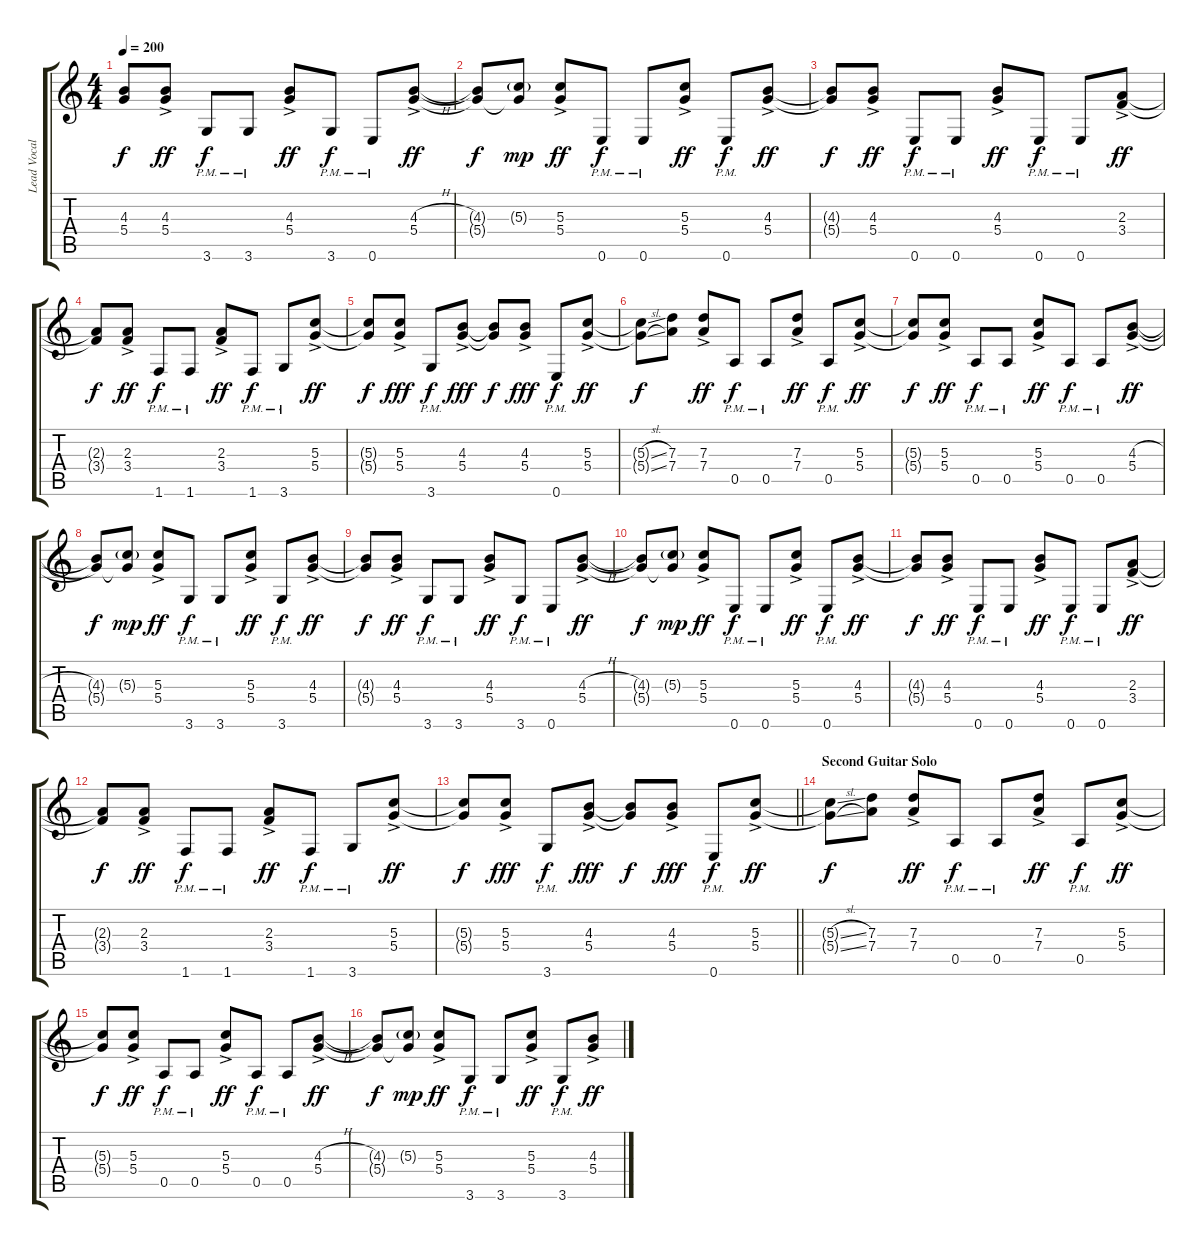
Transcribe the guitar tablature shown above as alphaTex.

\track ("Lead Vocals , Guitar - Matt Heafy" "Lead Vocal") {instrument distortionguitar}
\staff {score tabs}
\tuning (E4 B3 G3 D3 A2 E2) {hide}
\ts (4 4)
\tempo 200
\clef g2
\ks c
(4.3{t} 5.4{t}).8{dy f} (4.3{ac} 5.4{ac}).8{dy ff} 3.6{pm}.8{dy f} 3.6{pm}.8 (4.3{ac} 5.4{ac}).8{dy ff} 3.6{pm}.8{dy f} 0.6{pm}.8 (4.3{h ac} 5.4{ac}).8{dy ff} |
(4.3{t} 5.4{t}).8{dy f} (5.3{g} 5.4{t}).8{dy mp} (5.3{ac} 5.4{ac}).8{dy ff} 0.6{pm}.8{dy f} 0.6{pm}.8 (5.3{ac} 5.4{ac}).8{dy ff} 0.6{pm}.8{dy f} (4.3{ac} 5.4{ac}).8{dy ff} |
(4.3{t} 5.4{t}).8{dy f} (4.3{ac} 5.4{ac}).8{dy ff} 0.6{pm}.8{dy f} 0.6{pm}.8 (4.3{ac} 5.4{ac}).8{dy ff} 0.6{pm}.8{dy f} 0.6{pm}.8 (2.3{ac} 3.4{ac}).8{dy ff} |
(2.3{t} 3.4{t}).8{dy f} (2.3{ac} 3.4{ac}).8{dy ff} 1.6{pm}.8{dy f} 1.6{pm}.8 (2.3{ac} 3.4{ac}).8{dy ff} 1.6{pm}.8{dy f} 3.6{pm}.8 (5.3{ac} 5.4{ac}).8{dy ff} |
(5.3{t} 5.4{t}).8{dy f} (5.3 5.4{ac}).8{dy fff} 3.6{pm}.8{dy f} (4.3{ac} 5.4{ac}).8{dy fff} (4.3{t} 5.4{t}).8{dy f} (4.3{ac} 5.4{ac}).8{dy fff} 0.6{pm}.8{dy f} (5.3{ac} 5.4{ac}).8{dy ff} |
(5.3{sl t} 5.4{sl t}).8{dy f} (7.3 7.4).8 (7.3{ac} 7.4{ac}).8{dy ff} 0.5{pm}.8{dy f} 0.5{pm}.8 (7.3{ac} 7.4{ac}).8{dy ff} 0.5{pm}.8{dy f} (5.3{ac} 5.4{ac}).8{dy ff} |
(5.3{t} 5.4{t}).8{dy f} (5.3{ac} 5.4{ac}).8{dy ff} 0.5{pm}.8{dy f} 0.5{pm}.8 (5.3{ac} 5.4{ac}).8{dy ff} 0.5{pm}.8{dy f} 0.5{pm}.8 (4.3{h ac} 5.4{ac}).8{dy ff} |
(4.3{t} 5.4{t}).8{dy f} (5.3{g} 5.4{t}).8{dy mp} (5.3{ac} 5.4{ac}).8{dy ff} 3.6{pm}.8{dy f} 3.6{pm}.8 (5.3{ac} 5.4{ac}).8{dy ff} 3.6{pm}.8{dy f} (4.3{ac} 5.4{ac}).8{dy ff} |
(4.3{t} 5.4{t}).8{dy f} (4.3{ac} 5.4{ac}).8{dy ff} 3.6{pm}.8{dy f} 3.6{pm}.8 (4.3{ac} 5.4{ac}).8{dy ff} 3.6{pm}.8{dy f} 0.6{pm}.8 (4.3{h ac} 5.4{ac}).8{dy ff} |
(4.3{t} 5.4{t}).8{dy f} (5.3{g} 5.4{t}).8{dy mp} (5.3{ac} 5.4{ac}).8{dy ff} 0.6{pm}.8{dy f} 0.6{pm}.8 (5.3{ac} 5.4{ac}).8{dy ff} 0.6{pm}.8{dy f} (4.3{ac} 5.4{ac}).8{dy ff} |
(4.3{t} 5.4{t}).8{dy f} (4.3{ac} 5.4{ac}).8{dy ff} 0.6{pm}.8{dy f} 0.6{pm}.8 (4.3{ac} 5.4{ac}).8{dy ff} 0.6{pm}.8{dy f} 0.6{pm}.8 (2.3{ac} 3.4{ac}).8{dy ff} |
(2.3{t} 3.4{t}).8{dy f} (2.3{ac} 3.4{ac}).8{dy ff} 1.6{pm}.8{dy f} 1.6{pm}.8 (2.3{ac} 3.4{ac}).8{dy ff} 1.6{pm}.8{dy f} 3.6{pm}.8 (5.3{ac} 5.4{ac}).8{dy ff} |
\barLineRight lightlight
(5.3{t} 5.4{t}).8{dy f} (5.3 5.4{ac}).8{dy fff} 3.6{pm}.8{dy f} (4.3{ac} 5.4{ac}).8{dy fff} (4.3{t} 5.4{t}).8{dy f} (4.3{ac} 5.4{ac}).8{dy fff} 0.6{pm}.8{dy f} (5.3{ac} 5.4{ac}).8{dy ff} |
\section ("" "Second Guitar Solo")
(5.3{sl t} 5.4{sl t}).8{dy f} (7.3 7.4).8 (7.3{ac} 7.4{ac}).8{dy ff} 0.5{pm}.8{dy f} 0.5{pm}.8 (7.3{ac} 7.4{ac}).8{dy ff} 0.5{pm}.8{dy f} (5.3{ac} 5.4{ac}).8{dy ff} |
(5.3{t} 5.4{t}).8{dy f} (5.3{ac} 5.4{ac}).8{dy ff} 0.5{pm}.8{dy f} 0.5{pm}.8 (5.3{ac} 5.4{ac}).8{dy ff} 0.5{pm}.8{dy f} 0.5{pm}.8 (4.3{h ac} 5.4{ac}).8{dy ff} |
(4.3{t} 5.4{t}).8{dy f} (5.3{g} 5.4{t}).8{dy mp} (5.3{ac} 5.4{ac}).8{dy ff} 3.6{pm}.8{dy f} 3.6{pm}.8 (5.3{ac} 5.4{ac}).8{dy ff} 3.6{pm}.8{dy f} (4.3{ac} 5.4{ac}).8{dy ff}
